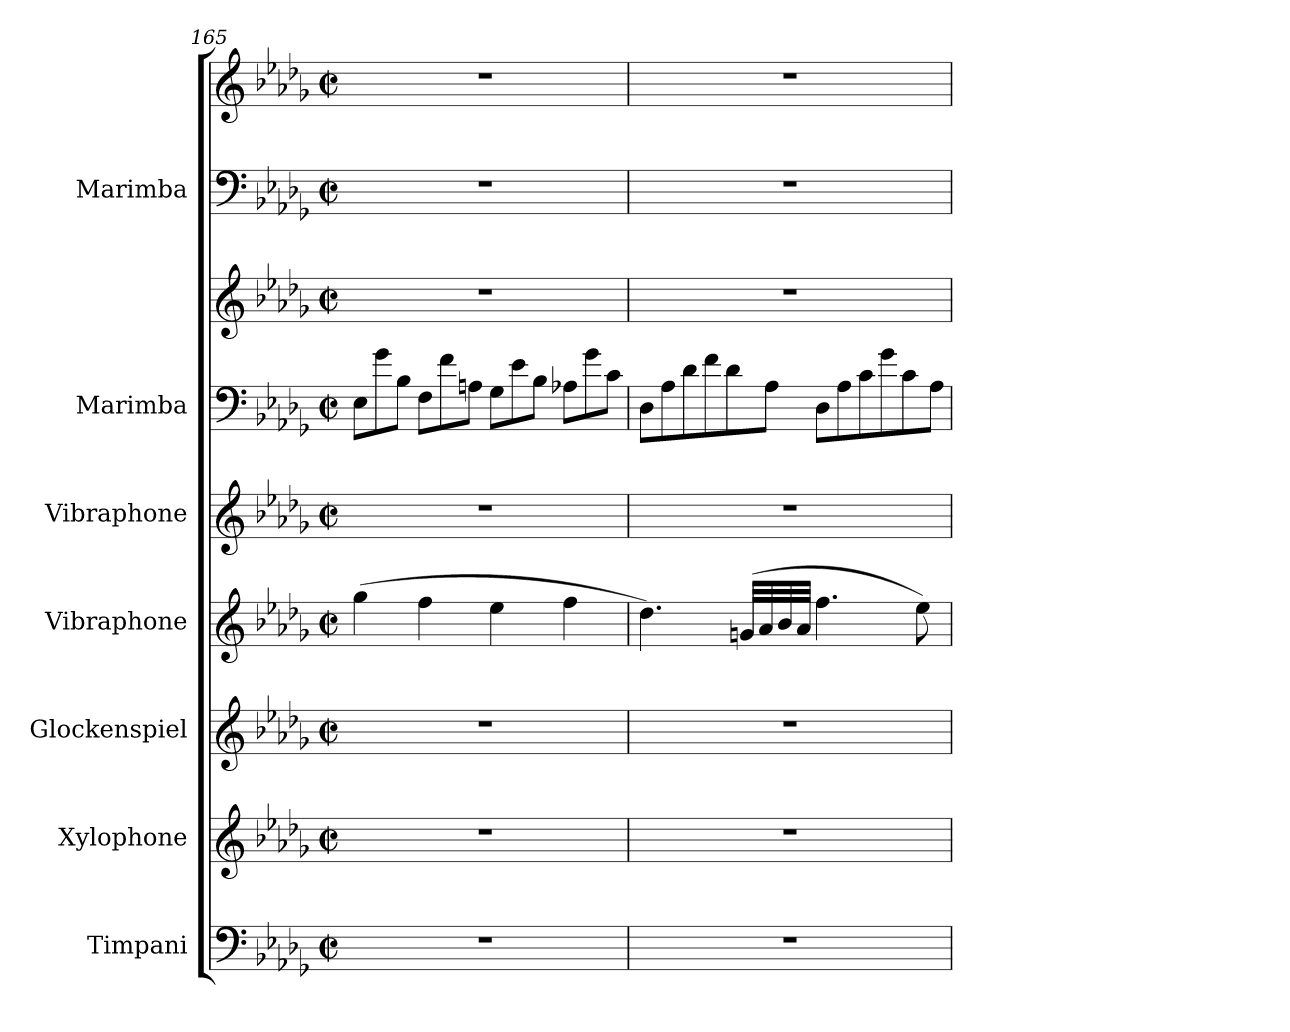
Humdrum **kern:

**kern	**kern	**kern	**kern	**kern	**kern	**kern	**kern	**kern
*part7	*part6	*part5	*part4	*part3	*part2	*part2	*part1	*part1
*staff9	*staff8	*staff7	*staff6	*staff5	*staff4	*staff3	*staff2	*staff1
*I"Timpani	*I"Xylophone	*I"Glockenspiel	*I"Vibraphone	*I"Vibraphone	*I"Marimba	*	*I"Marimba	*
*I'Timp.	*I'Xyl.	*I'Glk.	*I'Vib.	*I'Vib.	*I'Mrm.	*	*I'Mrm.	*
*clefF4	*clefG2	*clefG2	*clefG2	*clefG2	*clefF4	*clefG2	*clefF4	*clefG2
*	*ITrd-7c-12	*ITrd-14c-24	*	*	*	*	*	*
*k[b-e-a-d-g-]	*k[b-e-a-d-g-]	*k[b-e-a-d-g-]	*k[b-e-a-d-g-]	*k[b-e-a-d-g-]	*k[b-e-a-d-g-]	*k[b-e-a-d-g-]	*k[b-e-a-d-g-]	*k[b-e-a-d-g-]
*M2/2	*M2/2	*M2/2	*M2/2	*M2/2	*M2/2	*M2/2	*M2/2	*M2/2
*met(c|)	*met(c|)	*met(c|)	*met(c|)	*met(c|)	*met(c|)	*met(c|)	*met(c|)	*met(c|)
*	*	*	*	*	*Xtuplet	*	*	*
=165	=165	=165	=165	=165	=165	=165	=165	=165
1r	1r	1r	(4gg-\	1r	12E-\L	1r	1r	1r
.	.	.	.	.	12g-\	.	.	.
.	.	.	.	.	12B-\J	.	.	.
.	.	.	4ff\	.	12F\L	.	.	.
.	.	.	.	.	12f\	.	.	.
.	.	.	.	.	12An\J	.	.	.
.	.	.	4ee-\	.	12G-\L	.	.	.
.	.	.	.	.	12e-\	.	.	.
.	.	.	.	.	12B-\J	.	.	.
.	.	.	4ff\	.	12A-X\L	.	.	.
.	.	.	.	.	12g-\	.	.	.
.	.	.	.	.	12c\J	.	.	.
!!LO:PB:g=z
=166	=166	=166	=166	=166	=166	=166	=166	=166
1r	1r	1r	4.dd-\)	1r	12D-\L	1r	1r	1r
.	.	.	.	.	12A-\	.	.	.
.	.	.	.	.	12d-\	.	.	.
.	.	.	.	.	12f\	.	.	.
.	.	.	.	.	12d-\	.	.	.
.	.	.	(32gn/LLL	.	.	.	.	.
.	.	.	32a-/	.	.	.	.	.
.	.	.	.	.	12A-\J	.	.	.
.	.	.	32b-/	.	.	.	.	.
.	.	.	32a-/JJJ	.	.	.	.	.
.	.	.	4.ff\	.	12D-\L	.	.	.
.	.	.	.	.	12A-\	.	.	.
.	.	.	.	.	12c\	.	.	.
.	.	.	.	.	12g-\	.	.	.
.	.	.	.	.	12c\	.	.	.
.	.	.	8ee-\)	.	.	.	.	.
.	.	.	.	.	12A-\J	.	.	.
=	=	=	=	=	=	=	=	=
*-	*-	*-	*-	*-	*-	*-	*-	*-
